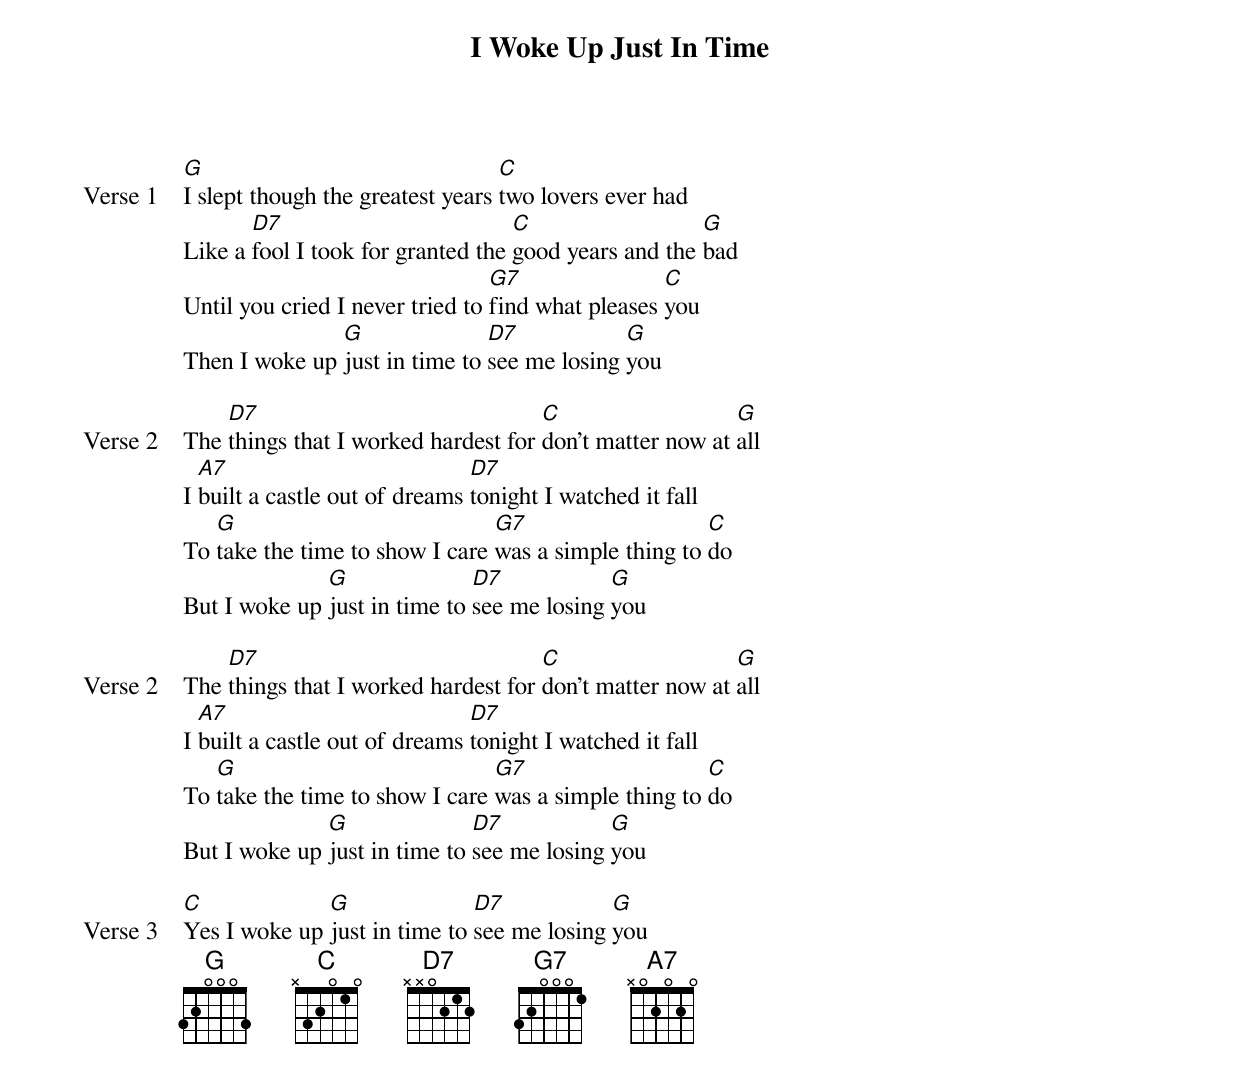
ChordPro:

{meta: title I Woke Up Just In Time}
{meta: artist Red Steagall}

{start_of_verse: Verse 1}
[G]I slept though the greatest years [C]two lovers ever had
Like a [D7]fool I took for granted the [C]good years and the [G]bad
Until you cried I never tried to [G7]find what pleases [C]you
Then I woke up [G]just in time to [D7]see me losing [G]you
{end_of_verse}

{start_of_verse: Verse 2}
The [D7]things that I worked hardest for [C]don't matter now at [G]all
I [A7]built a castle out of dreams [D7]tonight I watched it fall
To [G]take the time to show I care [G7]was a simple thing to [C]do
But I woke up [G]just in time to [D7]see me losing [G]you
{end_of_verse}

{start_of_verse: Verse 2}
The [D7]things that I worked hardest for [C]don't matter now at [G]all
I [A7]built a castle out of dreams [D7]tonight I watched it fall
To [G]take the time to show I care [G7]was a simple thing to [C]do
But I woke up [G]just in time to [D7]see me losing [G]you
{end_of_verse}

{start_of_verse: Verse 3}
[C]Yes I woke up [G]just in time to [D7]see me losing [G]you
{end_of_verse}
